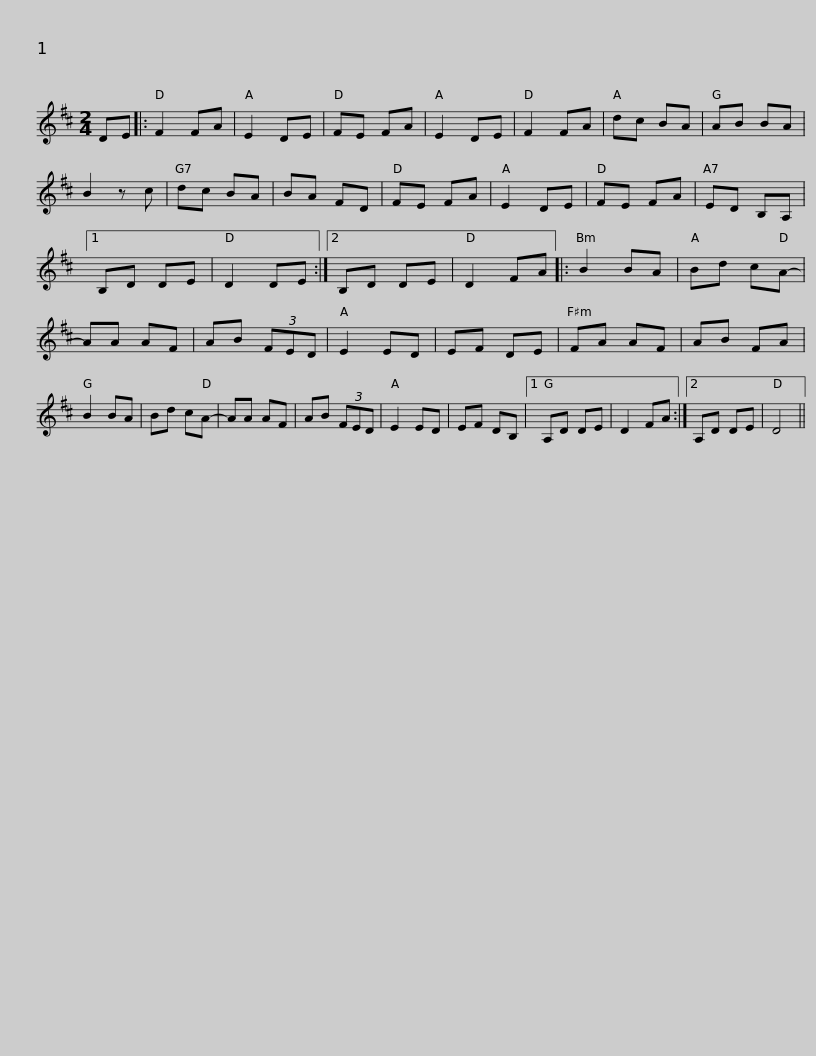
X:1
L:1/8
M:2/4
I:linebreak $
K:D
V:1 treble
V:1
 DE |: F2 FA | E2 DE | FE FA | E2 DE | %5
 F2 FA | dc BA | AB BA | B2 z c | dc BA | %10
 BA FD |$ FE FA | E2 DE | FE FA | ED B,A, |1 %15
 B,D DE | D2 DE :|2 B,D DE | D2 FA |: B2 BA | %20
 Bd cA- | AA AF |$ AB (3FED | E2 ED | EF DE | %25
 FA AF | AB FA | B2 BA | Bd cA- | AA AF | %30
 AB (3FED | E2 ED | EF DB, |1$ A,D DE | D2 FA :|2 %35
 A,D DE | D4 || %37
